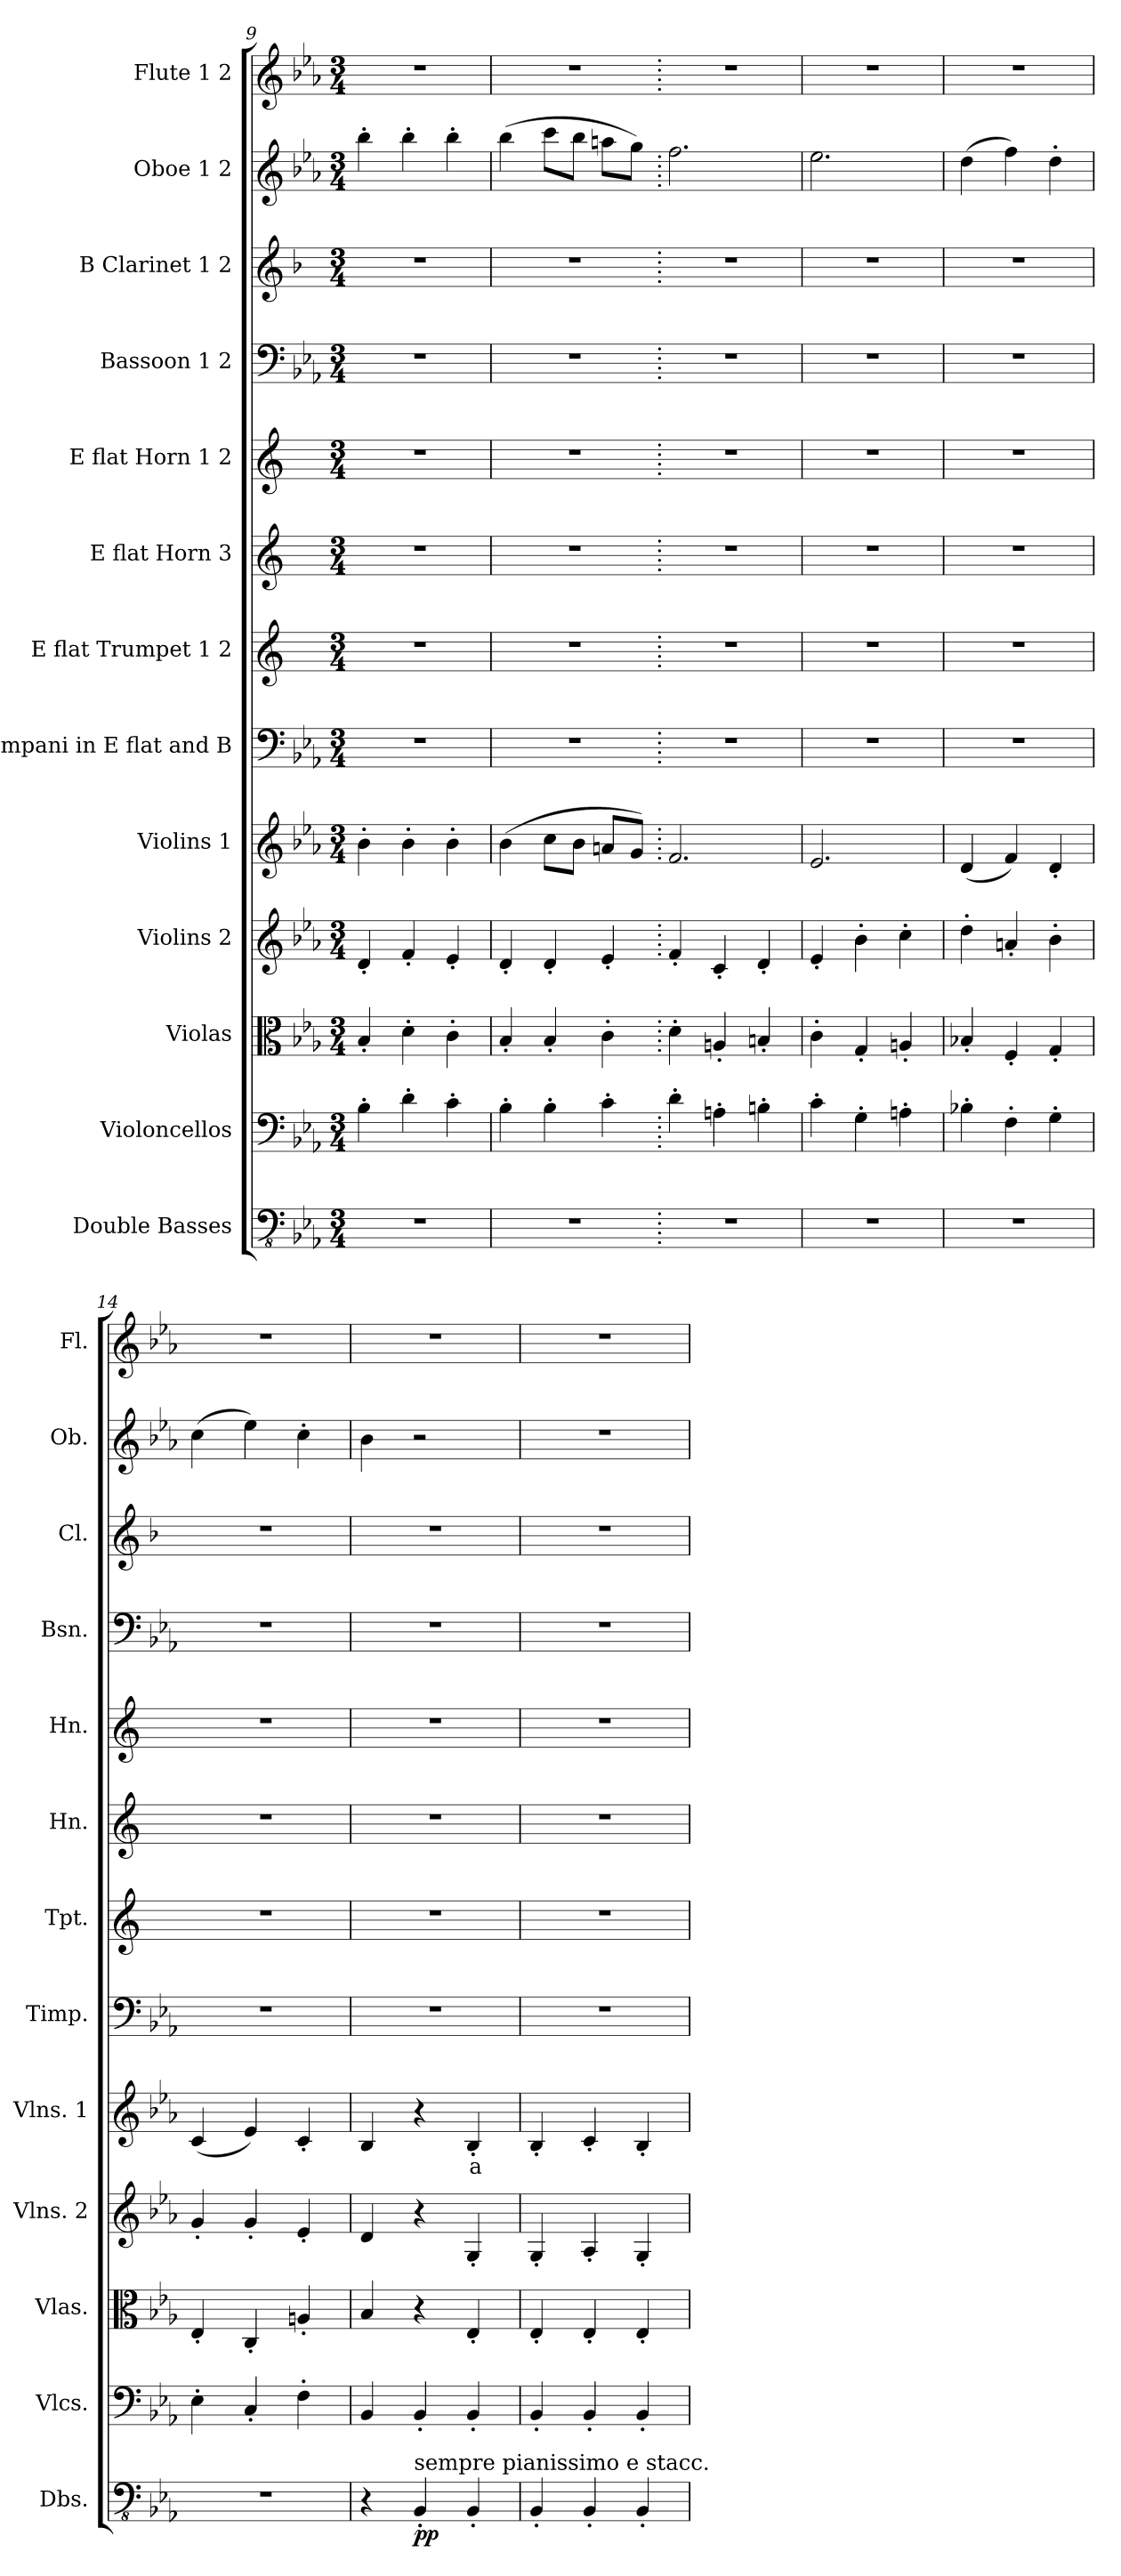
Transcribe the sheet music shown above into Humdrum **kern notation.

**kern	**dynam	**kern	**kern	**kern	**kern	**text	**kern	**kern	**kern	**kern	**kern	**kern	**kern	**kern
*part13	*part13	*part12	*part11	*part10	*part9	*part9	*part8	*part7	*part6	*part5	*part4	*part3	*part2	*part1
*staff13	*staff13	*staff12	*staff11	*staff10	*staff9	*staff9	*staff8	*staff7	*staff6	*staff5	*staff4	*staff3	*staff2	*staff1
*I"Double Basses	*	*I"Violoncellos	*I"Violas	*I"Violins 2	*I"Violins 1	*	*I"Timpani in E flat and B	*I"E flat Trumpet 1 2	*I"E flat Horn 3	*I"E flat Horn  1 2	*I"Bassoon 1 2	*I"B Clarinet 1 2	*I"Oboe 1 2	*I"Flute 1 2
*I'Dbs.	*	*I'Vlcs.	*I'Vlas.	*I'Vlns. 2	*I'Vlns. 1	*	*I'Timp.	*I'Tpt.	*I'Hn.	*I'Hn.	*I'Bsn.	*I'Cl.	*I'Ob.	*I'Fl.
*clefFv4	*	*clefF4	*clefC3	*clefG2	*clefG2	*	*clefF4	*clefG2	*clefG2	*clefG2	*clefF4	*clefG2	*clefG2	*clefG2
*	*	*	*	*	*	*	*	*ITrd1c2	*ITrd5c8	*ITrd5c8	*	*ITrd1c2	*	*
*k[b-e-a-]	*	*k[b-e-a-]	*k[b-e-a-]	*k[b-e-a-]	*k[b-e-a-]	*	*k[b-e-a-]	*k[b-e-]	*k[f#c#g#d#]	*k[f#c#g#d#]	*k[b-e-a-]	*k[b-e-a-]	*k[b-e-a-]	*k[b-e-a-]
*M3/4	*	*M3/4	*M3/4	*M3/4	*M3/4	*	*M3/4	*M3/4	*M3/4	*M3/4	*M3/4	*M3/4	*M3/4	*M3/4
=9	=9	=9	=9	=9	=9	=9	=9	=9	=9	=9	=9	=9	=9	=9
2.r	.	4B-'\	4B-'/	4d'/	4b-'\	.	2.r	2.r	2.r	2.r	2.r	2.r	4bb-'\	2.r
.	.	4d'\	4d'\	4f'/	4b-'\	.	.	.	.	.	.	.	4bb-'\	.
.	.	4c'\	4c'\	4e-'/	4b-'\	.	.	.	.	.	.	.	4bb-'\	.
=10	=10	=10	=10	=10	=10	=10	=10	=10	=10	=10	=10	=10	=10	=10
2.r	.	4B-'\	4B-'/	4d'/	(>4b-\	.	2.r	2.r	2.r	2.r	2.r	2.r	(>4bb-\	2.r
.	.	4B-'\	4B-'/	4d'/	8cc\L	.	.	.	.	.	.	.	8ccc\L	.
.	.	.	.	.	8b-\J	.	.	.	.	.	.	.	8bb-\J	.
.	.	4c'\	4c'\	4e-'/	8an/L	.	.	.	.	.	.	.	8aan\L	.
.	.	.	.	.	8g/J)	.	.	.	.	.	.	.	8gg\J)	.
=11.	=11.	=11.	=11.	=11.	=11.	=11.	=11.	=11.	=11.	=11.	=11.	=11.	=11.	=11.
2.r	.	4d'\	4d'\	4f'/	2.f/	.	2.r	2.r	2.r	2.r	2.r	2.r	2.ff\	2.r
.	.	4An'\	4An'/	4c'/	.	.	.	.	.	.	.	.	.	.
.	.	4Bn'\	4Bn'/	4d'/	.	.	.	.	.	.	.	.	.	.
=12	=12	=12	=12	=12	=12	=12	=12	=12	=12	=12	=12	=12	=12	=12
2.r	.	4c'\	4c'\	4e-'/	2.e-/	.	2.r	2.r	2.r	2.r	2.r	2.r	2.ee-\	2.r
.	.	4G'\	4G'/	4b-'\	.	.	.	.	.	.	.	.	.	.
.	.	4An'\	4An'/	4cc'\	.	.	.	.	.	.	.	.	.	.
=13	=13	=13	=13	=13	=13	=13	=13	=13	=13	=13	=13	=13	=13	=13
2.r	.	4B-X'\	4B-X'/	4dd'\	(<4d/	.	2.r	2.r	2.r	2.r	2.r	2.r	(>4dd\	2.r
.	.	4F'\	4F'/	4an'/	4f/)	.	.	.	.	.	.	.	4ff\)	.
.	.	4G'\	4G'/	4b-'\	4d'/	.	.	.	.	.	.	.	4dd'\	.
=14	=14	=14	=14	=14	=14	=14	=14	=14	=14	=14	=14	=14	=14	=14
2.r	.	4E-'\	4E-'/	4g'/	(<4c/	.	2.r	2.r	2.r	2.r	2.r	2.r	(>4cc\	2.r
.	.	4C'/	4C'/	4g'/	4e-/)	.	.	.	.	.	.	.	4ee-\)	.
.	.	4F'\	4An'/	4e-'/	4c'/	.	.	.	.	.	.	.	4cc'\	.
=15	=15	=15	=15	=15	=15	=15	=15	=15	=15	=15	=15	=15	=15	=15
4r	.	4BB-/	4B-/	4d/	4B-/	.	2.r	2.r	2.r	2.r	2.r	2.r	4b-\	2.r
!LO:TX:a:t=sempre pianissimo e stacc.	!	!	!	!	!	!	!	!	!	!	!	!	!	!
!	!LO:DY:b	!	!	!	!	!	!	!	!	!	!	!	!	!
4BBB-'/	pp	4BB-'/	4r	4r	4r	.	.	.	.	.	.	.	2r	.
4BBB-'/	.	4BB-'/	4E-'/	4G'/	4B-'/	a	.	.	.	.	.	.	.	.
=16	=16	=16	=16	=16	=16	=16	=16	=16	=16	=16	=16	=16	=16	=16
4BBB-'/	.	4BB-'/	4E-'/	4G'/	4B-'/	.	2.r	2.r	2.r	2.r	2.r	2.r	2.r	2.r
4BBB-'/	.	4BB-'/	4E-'/	4A-'/	4c'/	.	.	.	.	.	.	.	.	.
4BBB-'/	.	4BB-'/	4E-'/	4G'/	4B-'/	.	.	.	.	.	.	.	.	.
=	=	=	=	=	=	=	=	=	=	=	=	=	=	=
*-	*-	*-	*-	*-	*-	*-	*-	*-	*-	*-	*-	*-	*-	*-
